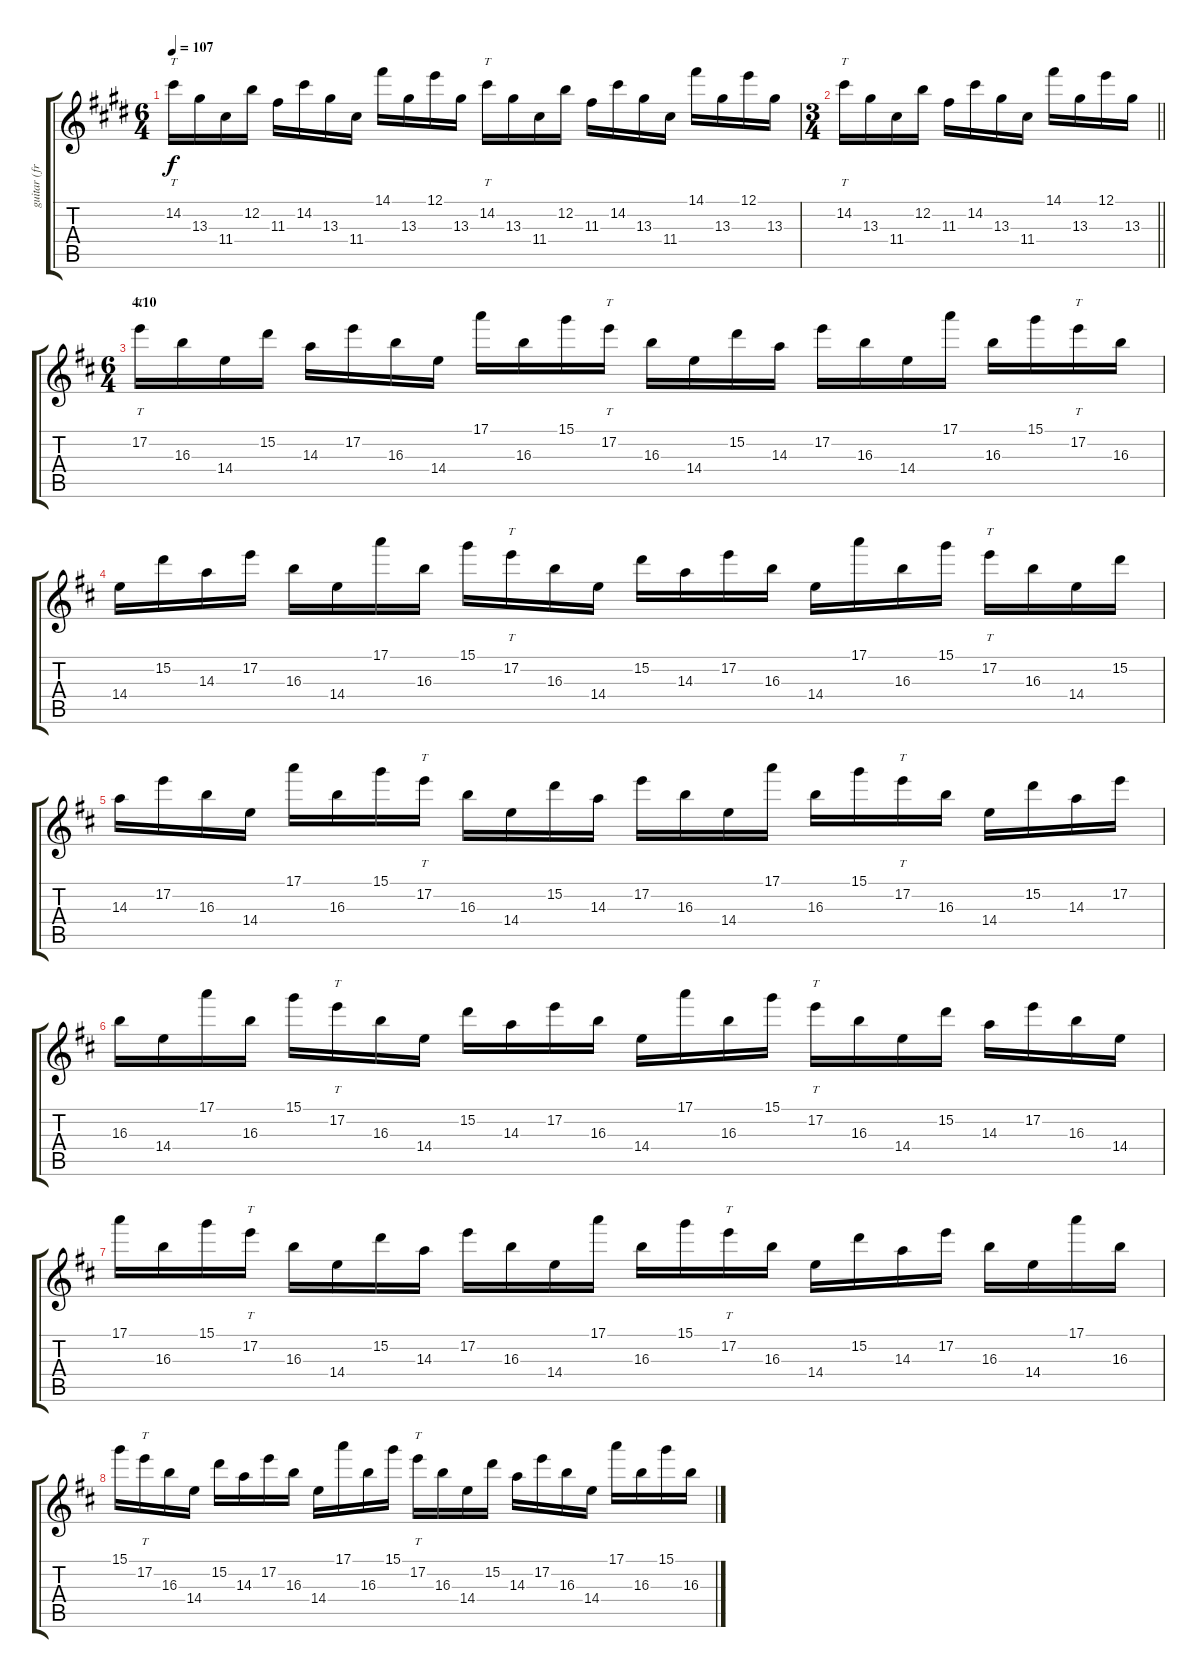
\track ("guitar (fripp)" "guitar (fr") {instrument acousticguitarsteel}
\staff {score tabs}
\tuning (E4 B3 G3 D3 A2 E2) {hide}
\ts (6 4)
\tempo 107
\clef g2
\ks e
14.2.16{tt dy f} 13.3.16 11.4.16 12.2.16 11.3.16 14.2.16 13.3.16 11.4.16 14.1.16 13.3.16 12.1.16 13.3.16 14.2.16{tt} 13.3.16 11.4.16 12.2.16 11.3.16 14.2.16 13.3.16 11.4.16 14.1.16 13.3.16 12.1.16 13.3.16 |
\ts (3 4)
\barLineRight lightlight
14.2.16{tt} 13.3.16 11.4.16 12.2.16 11.3.16 14.2.16 13.3.16 11.4.16 14.1.16 13.3.16 12.1.16 13.3.16 |
\ts (6 4)
\section ("" "4.10")
\ks d
17.2.16{tt} 16.3.16 14.4.16 15.2.16 14.3.16 17.2.16 16.3.16 14.4.16 17.1.16 16.3.16 15.1.16 17.2.16{tt} 16.3.16 14.4.16 15.2.16 14.3.16 17.2.16 16.3.16 14.4.16 17.1.16 16.3.16 15.1.16 17.2.16{tt} 16.3.16 |
14.4.16 15.2.16 14.3.16 17.2.16 16.3.16 14.4.16 17.1.16 16.3.16 15.1.16 17.2.16{tt} 16.3.16 14.4.16 15.2.16 14.3.16 17.2.16 16.3.16 14.4.16 17.1.16 16.3.16 15.1.16 17.2.16{tt} 16.3.16 14.4.16 15.2.16 |
14.3.16 17.2.16 16.3.16 14.4.16 17.1.16 16.3.16 15.1.16 17.2.16{tt} 16.3.16 14.4.16 15.2.16 14.3.16 17.2.16 16.3.16 14.4.16 17.1.16 16.3.16 15.1.16 17.2.16{tt} 16.3.16 14.4.16 15.2.16 14.3.16 17.2.16 |
16.3.16 14.4.16 17.1.16 16.3.16 15.1.16 17.2.16{tt} 16.3.16 14.4.16 15.2.16 14.3.16 17.2.16 16.3.16 14.4.16 17.1.16 16.3.16 15.1.16 17.2.16{tt} 16.3.16 14.4.16 15.2.16 14.3.16 17.2.16 16.3.16 14.4.16 |
17.1.16 16.3.16 15.1.16 17.2.16{tt} 16.3.16 14.4.16 15.2.16 14.3.16 17.2.16 16.3.16 14.4.16 17.1.16 16.3.16 15.1.16 17.2.16{tt} 16.3.16 14.4.16 15.2.16 14.3.16 17.2.16 16.3.16 14.4.16 17.1.16 16.3.16 |
15.1.16 17.2.16{tt} 16.3.16 14.4.16 15.2.16 14.3.16 17.2.16 16.3.16 14.4.16 17.1.16 16.3.16 15.1.16 17.2.16{tt} 16.3.16 14.4.16 15.2.16 14.3.16 17.2.16 16.3.16 14.4.16 17.1.16 16.3.16 15.1.16 16.3.16
